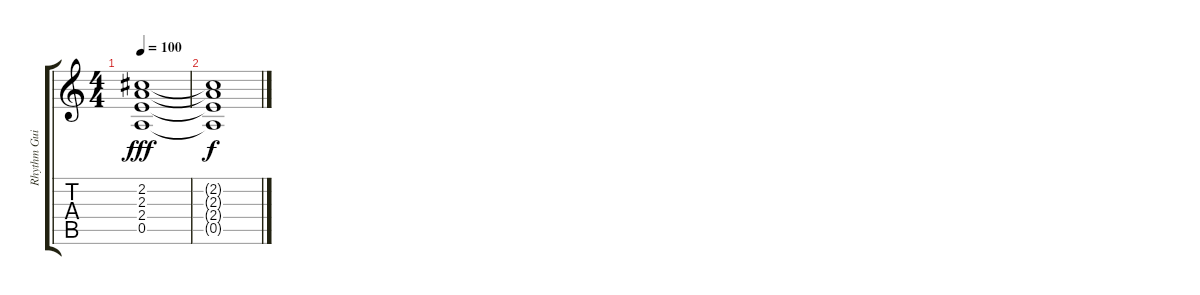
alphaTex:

\track ("Rhythm Guitar (Paul Kantner)" "Rhythm Gui") {instrument electricguitarclean}
\staff {score tabs}
\tuning (E4 B3 G3 D3 A2 E2) {hide}
\ts (4 4)
\tempo 100
\clef g2
\ks c
(2.2 2.3 2.4 0.5).1{dy fff} |
(2.2{t} 2.3{t} 2.4{t} 0.5{t}).1{dy f}
